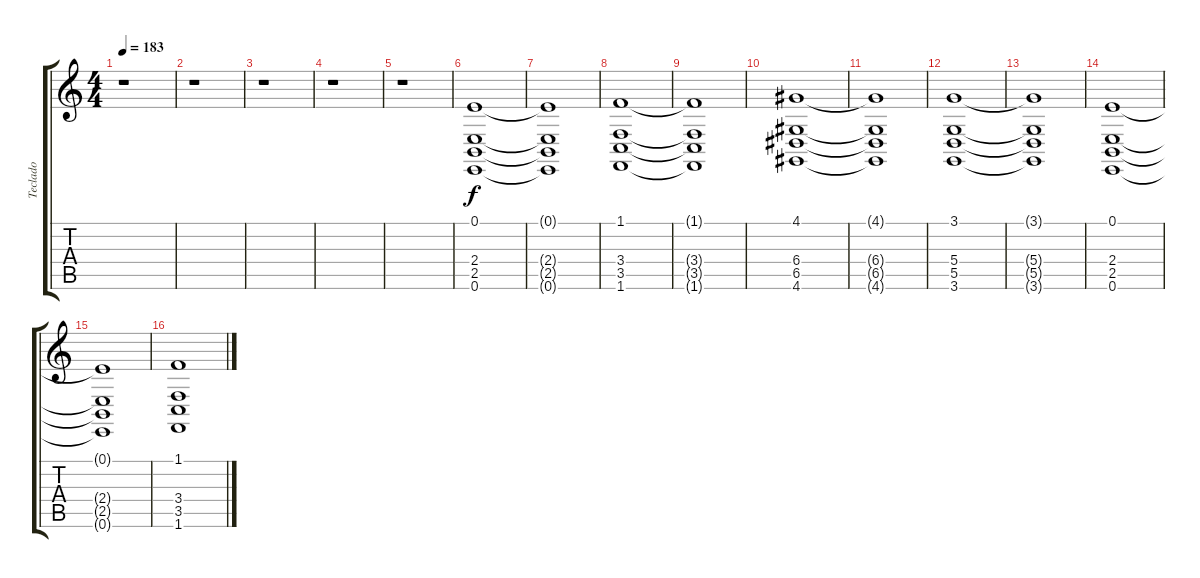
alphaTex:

\track ("Teclado" "Teclado") {instrument choiraahs}
\staff {score tabs}
\tuning (E4 B3 G3 D3 A2 E2) {hide}
\ts (4 4)
\tempo 183
\clef g2
\ks c
r.1{dy f instrument choiraahs} |
r.1 |
r.1 |
r.1 |
r.1 |
(0.1 2.4 2.5 0.6).1 |
(0.1{t} 2.4{t} 2.5{t} 0.6{t}).1 |
(1.1 3.4 3.5 1.6).1 |
(1.1{t} 3.4{t} 3.5{t} 1.6{t}).1 |
(4.1 6.4 6.5 4.6).1 |
(4.1{t} 6.4{t} 6.5{t} 4.6{t}).1 |
(3.1 5.4 5.5 3.6).1 |
(3.1{t} 5.4{t} 5.5{t} 3.6{t}).1 |
(0.1 2.4 2.5 0.6).1 |
(0.1{t} 2.4{t} 2.5{t} 0.6{t}).1 |
(1.1 3.4 3.5 1.6).1
